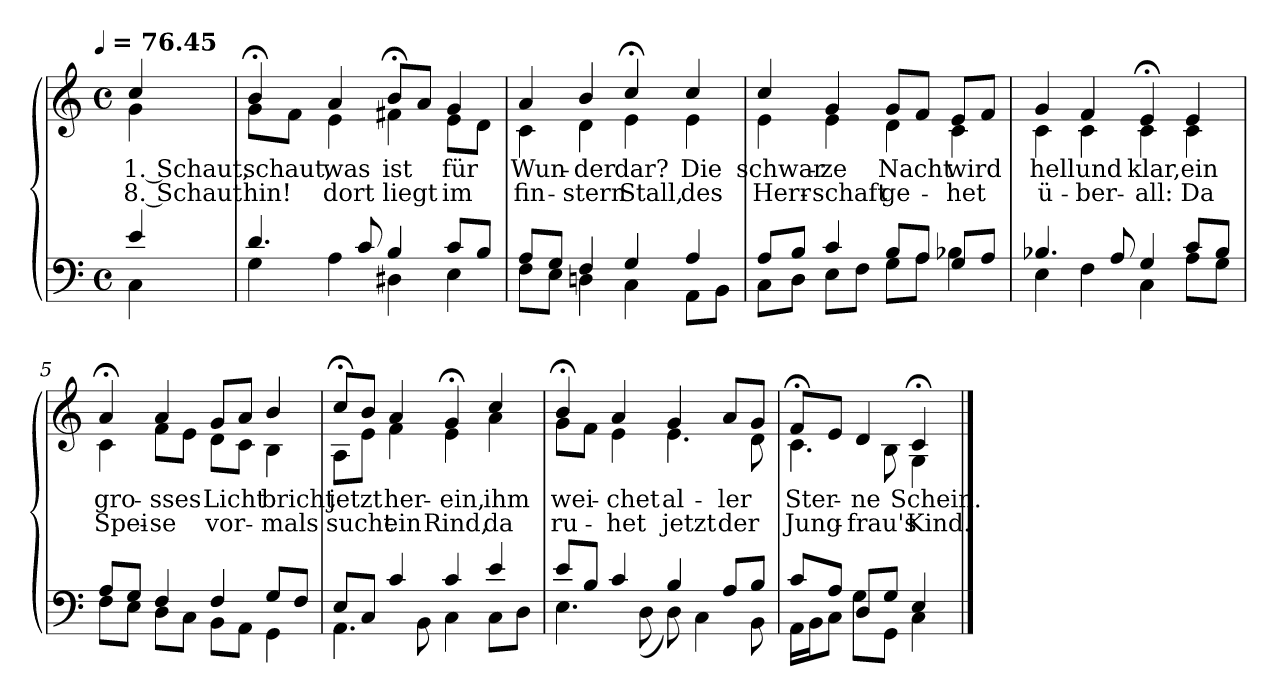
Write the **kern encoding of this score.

**kern	**kern	**text	**text	**dynam
*part1	*part1	*part1	*part1	*part1
*staff2	*staff1	*staff1	*staff1	*staff1/2
*clefF4	*clefG2	*	*	*
!!LO:TX:omd:t=[quarter] = 76.45
*M4/4	*M4/4	*	*	*
*met(c)	*met(c)	*	*	*
*MM76	*MM76	*	*	*
=	=	=	=	=
*^	*^	*	*	*
4e	4C	4cc	4g	1. Schaut,	8. Schaut	.
=1	=1	=1	=1	=1	=1	=1
4.d	4G	4b;<	8gL	schaut,	hin!	.
.	.	.	8fJ	.	.	.
.	4A	4a	4e	was	dort	.
8c	.	.	.	.	.	.
4B	4D#X	8b;<L	4f#X	ist	liegt	.
.	.	8aJ	.	.	.	.
8cL	4E	4g	8eL	für	im	♩ = 75
8BJ	.	.	8dJ	.	.	.
=2	=2	=2	=2	=2	=2	=2
*	*	*MM73	*	*	*	*
8AL	8FL	4a	4c	Wun-	fin-	.
8GJ	8EJ	.	.	.	.	.
4F	4Dn	4b	4d	-der	-stern	♩ = 71
4G	4C	4cc;<	4e	dar?	Stall,	.
4A	8AAL	4cc	4e	Die	des	♩ = 74
.	8BBJ	.	.	.	.	.
=3	=3	=3	=3	=3	=3	=3
8AL	8CL	4cc	4e	schwar-	Herr-	.
8BJ	8DJ	.	.	.	.	.
4c	8EL	4g	4e	-ze	-schaft	.
.	8FJ	.	.	.	.	.
8BL	8GL	8gL	4d	Nacht	ge-	♩ = 75
8AJ	8AJ	8fJ	.	.	.	.
8GL	4B-X	8eL	4c	wird	-het	♩ = 74
8AJ	.	8fJ	.	.	.	.
=4	=4	=4	=4	=4	=4	=4
*	*	*MM72	*	*	*	*
4.B-X	4E	4g	4c	hell	ü-	.
.	4F	4f	4c	und	-ber-	♩ = 70
8A	.	.	.	.	.	.
4G	4C	4e;<	4c	klar,	-all:	.
8cL	8AL	4e	4c	ein	Da	♩ = 72
8B-J	8GJ	.	.	.	.	.
!!LO:LB:g=z	!!
=5	=5	=5	=5	=5	=5	=5
*	*	*MM74	*	*	*	*
8AL	8FL	4a;<	4c	gro-	Spei-	.
8GJ	8EJ	.	.	.	.	.
4F	8DL	4a	8fL	-sses	-se	.
.	8CJ	.	8eJ	.	.	.
4F	8BBL	8gL	8dL	Licht	vor-	♩ = 73
.	8AAJ	8aJ	8cJ	.	.	.
8GL	4GG	4b	4B	bricht	-mals	♩ = 71
8FJ	.	.	.	.	.	.
=6	=6	=6	=6	=6	=6	=6
8EL	4.AA	8cc;<L	8AL	jetzt	sucht	.
8CJ	.	8bJ	8eJ	.	.	.
4c	.	4a	4f	her-	ein	♩ = 70.4
.	8BB	.	.	.	.	.
4c	4C	4g;<	4e	-ein,	Rind,	.
4e	8CL	4cc	4a	ihm	da	.
.	8DJ	.	.	.	.	.
=7	=7	=7	=7	=7	=7	=7
8eL	4.E	4b;<	8gL	wei-	ru-	.
8BJ	.	.	8fJ	.	.	.
4c	.	4a	4e	-chet	-het	.
.	(8D	.	.	.	.	.
4B	8D)	4g	4.e	al-	jetzt	♩ = 69
.	4C	.	.	.	.	.
8AL	.	8aL	.	-ler	der	.
8BJ	8BB	8gJ	8d	.	.	.
=8	=8	=8	=8	=8	=8	=8
*	*	*MM66	*	*	*	*
8cL	16AALL	8f;<L	4.c	Ster-	Jung-	.
.	16BBJ	.	.	.	.	.
8AJ	8CJ	8eJ	.	.	.	♩ = 64
8DL	8GL	4d	.	-ne	-frau's	♩ = 59
8GJ	8GGJ	.	8B	.	.	.
4E	4C	4c;<	4G	Schein.	Kind.	♩ = 54
*v	*v	*	*	*	*	*
*	*v	*v	*	*	*
==	==	==	==	==
*-	*-	*-	*-	*-
